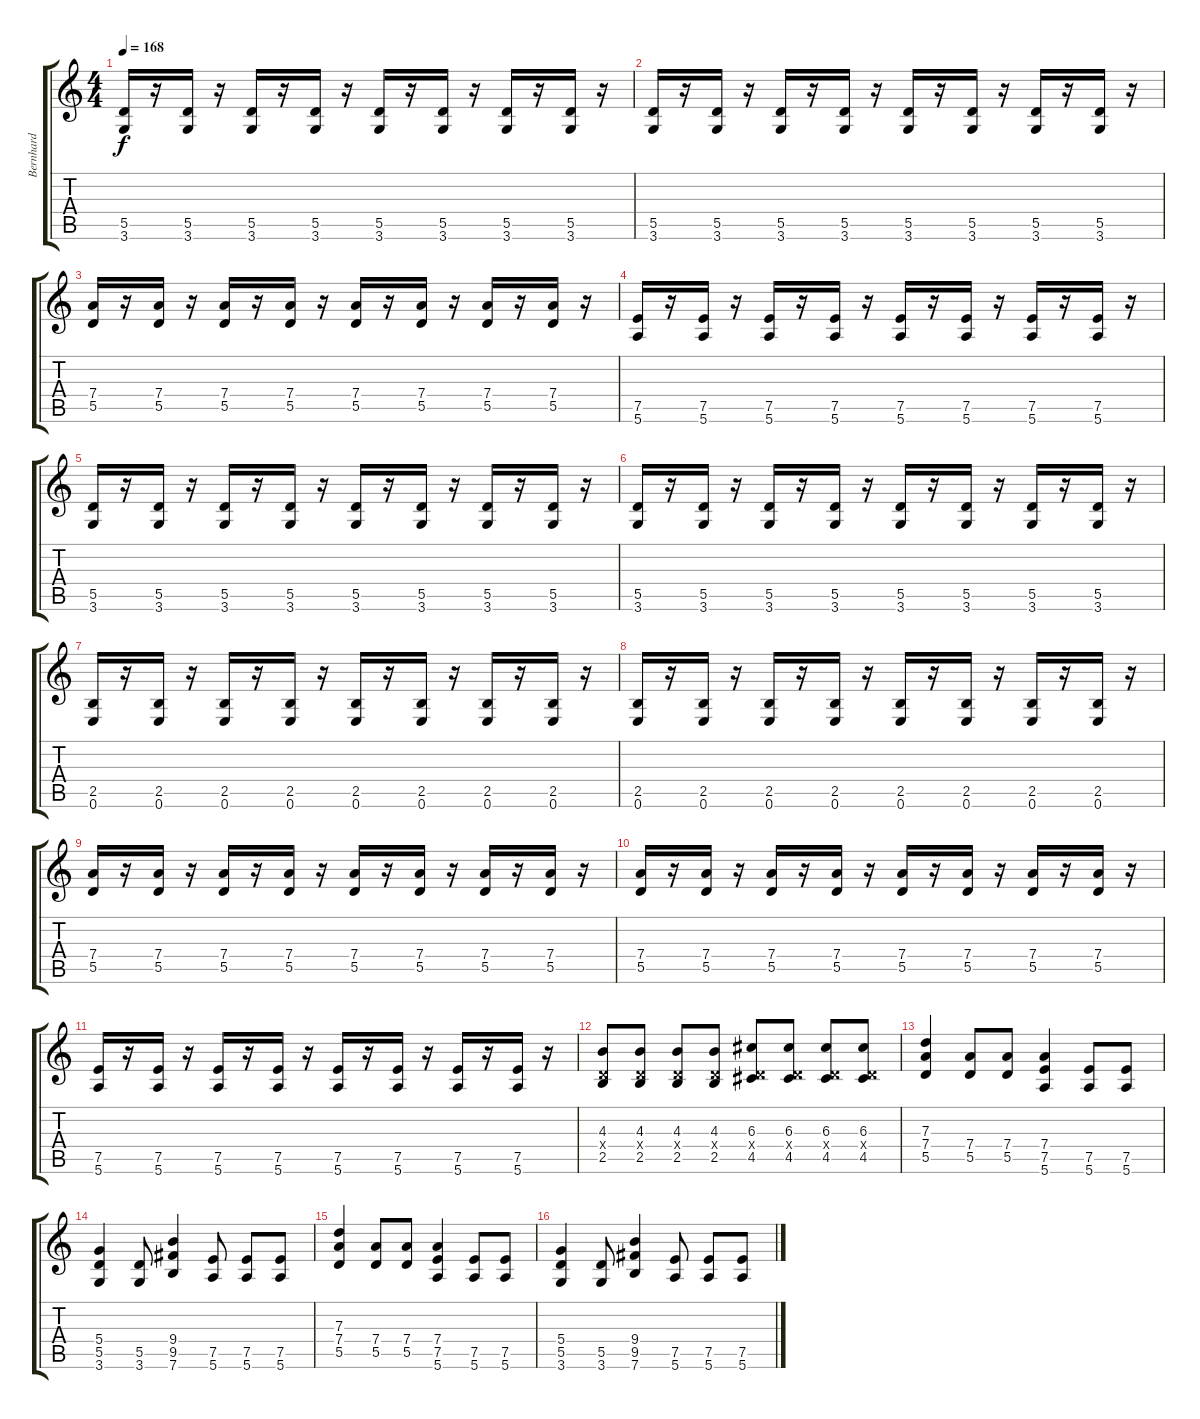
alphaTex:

\track ("Bernhard" "Bernhard") {instrument distortionguitar}
\staff {score tabs}
\tuning (E4 B3 G3 D3 A2 E2) {hide}
\ts (4 4)
\tempo 168
\clef g2
\ks c
(5.5 3.6).16{dy f} r.16 (5.5 3.6).16 r.16 (5.5 3.6).16 r.16 (5.5 3.6).16 r.16 (5.5 3.6).16 r.16 (5.5 3.6).16 r.16 (5.5 3.6).16 r.16 (5.5 3.6).16 r.16 |
(5.5 3.6).16 r.16 (5.5 3.6).16 r.16 (5.5 3.6).16 r.16 (5.5 3.6).16 r.16 (5.5 3.6).16 r.16 (5.5 3.6).16 r.16 (5.5 3.6).16 r.16 (5.5 3.6).16 r.16 |
(7.4 5.5).16 r.16 (7.4 5.5).16 r.16 (7.4 5.5).16 r.16 (7.4 5.5).16 r.16 (7.4 5.5).16 r.16 (7.4 5.5).16 r.16 (7.4 5.5).16 r.16 (7.4 5.5).16 r.16 |
(7.5 5.6).16 r.16 (7.5 5.6).16 r.16 (7.5 5.6).16 r.16 (7.5 5.6).16 r.16 (7.5 5.6).16 r.16 (7.5 5.6).16 r.16 (7.5 5.6).16 r.16 (7.5 5.6).16 r.16 |
(5.5 3.6).16 r.16 (5.5 3.6).16 r.16 (5.5 3.6).16 r.16 (5.5 3.6).16 r.16 (5.5 3.6).16 r.16 (5.5 3.6).16 r.16 (5.5 3.6).16 r.16 (5.5 3.6).16 r.16 |
(5.5 3.6).16 r.16 (5.5 3.6).16 r.16 (5.5 3.6).16 r.16 (5.5 3.6).16 r.16 (5.5 3.6).16 r.16 (5.5 3.6).16 r.16 (5.5 3.6).16 r.16 (5.5 3.6).16 r.16 |
(2.5 0.6).16 r.16 (2.5 0.6).16 r.16 (2.5 0.6).16 r.16 (2.5 0.6).16 r.16 (2.5 0.6).16 r.16 (2.5 0.6).16 r.16 (2.5 0.6).16 r.16 (2.5 0.6).16 r.16 |
(2.5 0.6).16 r.16 (2.5 0.6).16 r.16 (2.5 0.6).16 r.16 (2.5 0.6).16 r.16 (2.5 0.6).16 r.16 (2.5 0.6).16 r.16 (2.5 0.6).16 r.16 (2.5 0.6).16 r.16 |
(7.4 5.5).16 r.16 (7.4 5.5).16 r.16 (7.4 5.5).16 r.16 (7.4 5.5).16 r.16 (7.4 5.5).16 r.16 (7.4 5.5).16 r.16 (7.4 5.5).16 r.16 (7.4 5.5).16 r.16 |
(7.4 5.5).16 r.16 (7.4 5.5).16 r.16 (7.4 5.5).16 r.16 (7.4 5.5).16 r.16 (7.4 5.5).16 r.16 (7.4 5.5).16 r.16 (7.4 5.5).16 r.16 (7.4 5.5).16 r.16 |
(7.5 5.6).16 r.16 (7.5 5.6).16 r.16 (7.5 5.6).16 r.16 (7.5 5.6).16 r.16 (7.5 5.6).16 r.16 (7.5 5.6).16 r.16 (7.5 5.6).16 r.16 (7.5 5.6).16 r.16 |
(4.3 0.4{x} 2.5).8 (4.3 0.4{x} 2.5).8 (4.3 0.4{x} 2.5).8 (4.3 0.4{x} 2.5).8 (6.3 0.4{x} 4.5).8 (6.3 0.4{x} 4.5).8 (6.3 0.4{x} 4.5).8 (6.3 0.4{x} 4.5).8 |
(7.3 7.4 5.5).4 (7.4 5.5).8 (7.4 5.5).8 (7.4 7.5 5.6).4 (7.5 5.6).8 (7.5 5.6).8 |
(5.4 5.5 3.6).4 (5.5 3.6).8 (9.4 9.5 7.6).4 (7.5 5.6).8 (7.5 5.6).8 (7.5 5.6).8 |
(7.3 7.4 5.5).4 (7.4 5.5).8 (7.4 5.5).8 (7.4 7.5 5.6).4 (7.5 5.6).8 (7.5 5.6).8 |
(5.4 5.5 3.6).4 (5.5 3.6).8 (9.4 9.5 7.6).4 (7.5 5.6).8 (7.5 5.6).8 (7.5 5.6).8
